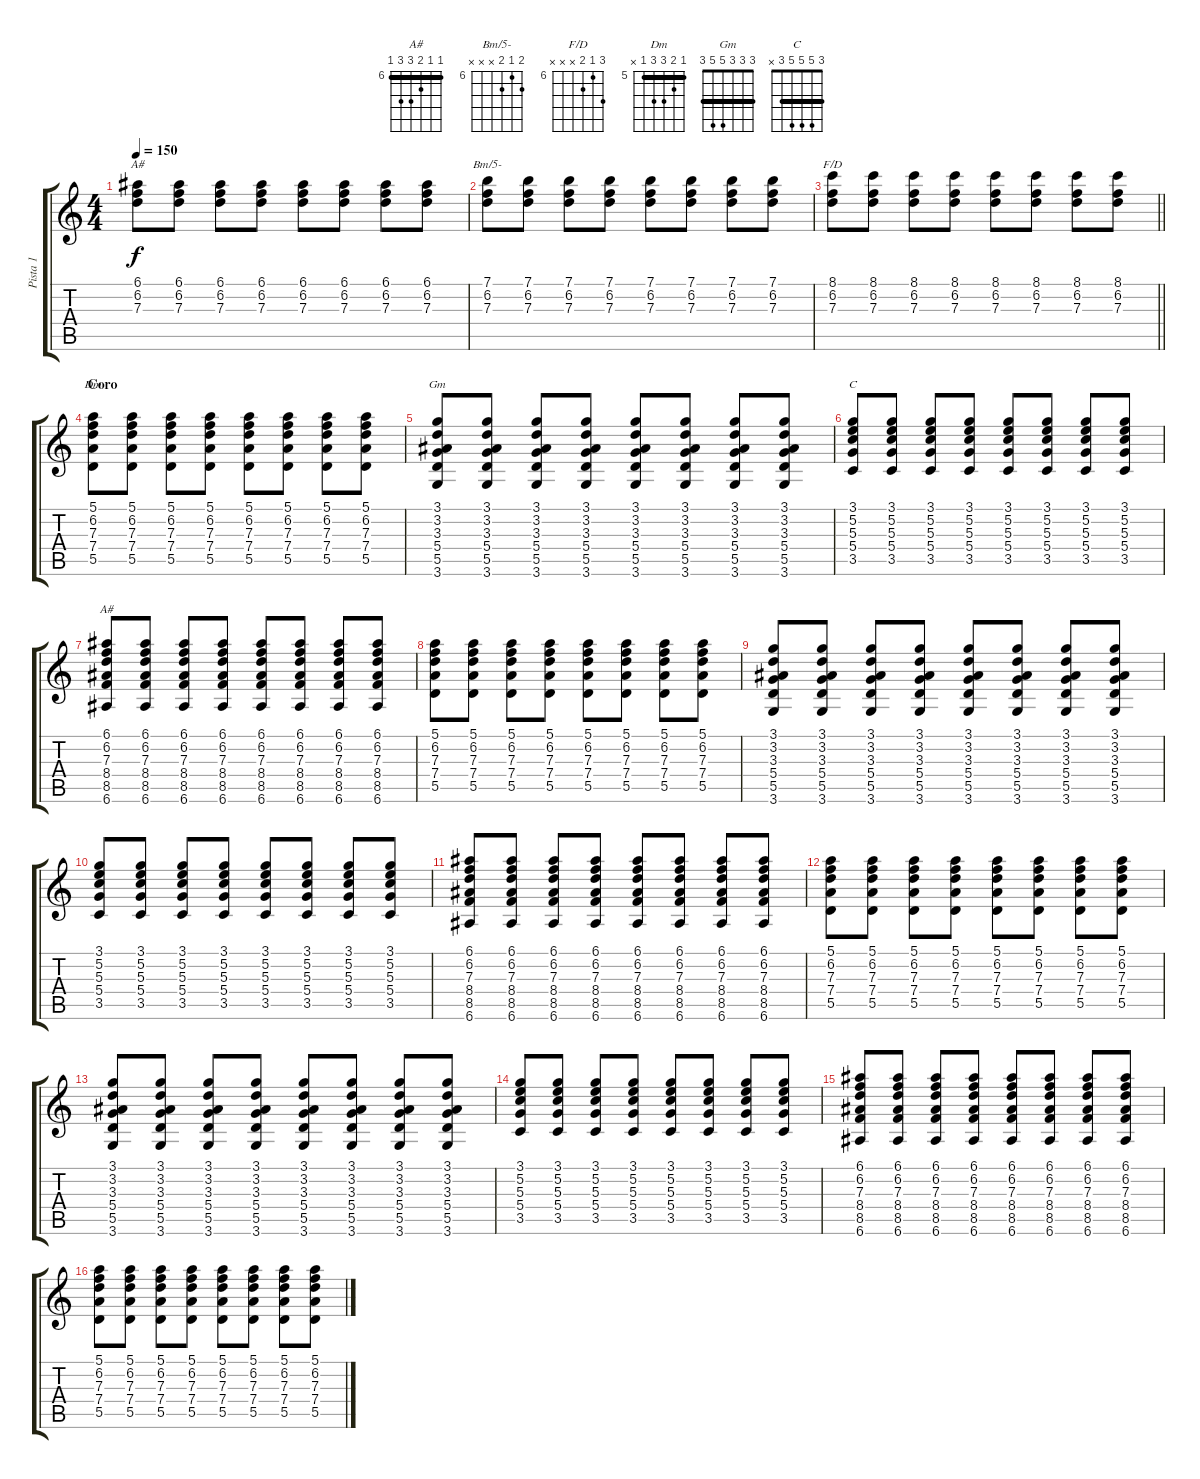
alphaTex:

\track ("Pista 1" "Pista 1") {instrument overdrivenguitar}
\staff {score tabs}
\tuning (E4 B3 G3 D3 A2 E2) {hide}
\chord ("A#" 6 6 7 x x x) {firstfret 6 barre 6}
\chord ("Bm/5-" 7 6 7 x x x) {firstfret 6}
\chord ("F/D" 8 6 7 x x x) {firstfret 6}
\chord ("Dm" 5 6 7 7 5 x) {firstfret 5 barre 5}
\chord ("Gm" 3 3 3 5 5 3) {barre 3}
\chord ("C" 3 5 5 5 3 x) {barre 3}
\chord ("A#" 6 6 7 8 8 6) {firstfret 6 barre 6}
\ts (4 4)
\tempo 150
\clef g2
\ks c
(6.1 6.2 7.3).8{ch "A#" dy f} (6.1 6.2 7.3).8 (6.1 6.2 7.3).8 (6.1 6.2 7.3).8 (6.1 6.2 7.3).8 (6.1 6.2 7.3).8 (6.1 6.2 7.3).8 (6.1 6.2 7.3).8 |
(7.1 6.2 7.3).8{ch "Bm/5-"} (7.1 6.2 7.3).8 (7.1 6.2 7.3).8 (7.1 6.2 7.3).8 (7.1 6.2 7.3).8 (7.1 6.2 7.3).8 (7.1 6.2 7.3).8 (7.1 6.2 7.3).8 |
\barLineRight lightlight
(8.1 6.2 7.3).8{ch "F/D"} (8.1 6.2 7.3).8 (8.1 6.2 7.3).8 (8.1 6.2 7.3).8 (8.1 6.2 7.3).8 (8.1 6.2 7.3).8 (8.1 6.2 7.3).8 (8.1 6.2 7.3).8 |
\section ("" "Coro")
(5.1 6.2 7.3 7.4 5.5).8{ch "Dm"} (5.1 6.2 7.3 7.4 5.5).8 (5.1 6.2 7.3 7.4 5.5).8 (5.1 6.2 7.3 7.4 5.5).8 (5.1 6.2 7.3 7.4 5.5).8 (5.1 6.2 7.3 7.4 5.5).8 (5.1 6.2 7.3 7.4 5.5).8 (5.1 6.2 7.3 7.4 5.5).8 |
(3.1 3.2 3.3 5.4 5.5 3.6).8{ch "Gm"} (3.1 3.2 3.3 5.4 5.5 3.6).8 (3.1 3.2 3.3 5.4 5.5 3.6).8 (3.1 3.2 3.3 5.4 5.5 3.6).8 (3.1 3.2 3.3 5.4 5.5 3.6).8 (3.1 3.2 3.3 5.4 5.5 3.6).8 (3.1 3.2 3.3 5.4 5.5 3.6).8 (3.1 3.2 3.3 5.4 5.5 3.6).8 |
(3.1 5.2 5.3 5.4 3.5).8{ch "C"} (3.1 5.2 5.3 5.4 3.5).8 (3.1 5.2 5.3 5.4 3.5).8 (3.1 5.2 5.3 5.4 3.5).8 (3.1 5.2 5.3 5.4 3.5).8 (3.1 5.2 5.3 5.4 3.5).8 (3.1 5.2 5.3 5.4 3.5).8 (3.1 5.2 5.3 5.4 3.5).8 |
(6.1 6.2 7.3 8.4 8.5 6.6).8{ch "A#"} (6.1 6.2 7.3 8.4 8.5 6.6).8 (6.1 6.2 7.3 8.4 8.5 6.6).8 (6.1 6.2 7.3 8.4 8.5 6.6).8 (6.1 6.2 7.3 8.4 8.5 6.6).8 (6.1 6.2 7.3 8.4 8.5 6.6).8 (6.1 6.2 7.3 8.4 8.5 6.6).8 (6.1 6.2 7.3 8.4 8.5 6.6).8 |
(5.1 6.2 7.3 7.4 5.5).8 (5.1 6.2 7.3 7.4 5.5).8 (5.1 6.2 7.3 7.4 5.5).8 (5.1 6.2 7.3 7.4 5.5).8 (5.1 6.2 7.3 7.4 5.5).8 (5.1 6.2 7.3 7.4 5.5).8 (5.1 6.2 7.3 7.4 5.5).8 (5.1 6.2 7.3 7.4 5.5).8 |
(3.1 3.2 3.3 5.4 5.5 3.6).8 (3.1 3.2 3.3 5.4 5.5 3.6).8 (3.1 3.2 3.3 5.4 5.5 3.6).8 (3.1 3.2 3.3 5.4 5.5 3.6).8 (3.1 3.2 3.3 5.4 5.5 3.6).8 (3.1 3.2 3.3 5.4 5.5 3.6).8 (3.1 3.2 3.3 5.4 5.5 3.6).8 (3.1 3.2 3.3 5.4 5.5 3.6).8 |
(3.1 5.2 5.3 5.4 3.5).8 (3.1 5.2 5.3 5.4 3.5).8 (3.1 5.2 5.3 5.4 3.5).8 (3.1 5.2 5.3 5.4 3.5).8 (3.1 5.2 5.3 5.4 3.5).8 (3.1 5.2 5.3 5.4 3.5).8 (3.1 5.2 5.3 5.4 3.5).8 (3.1 5.2 5.3 5.4 3.5).8 |
(6.1 6.2 7.3 8.4 8.5 6.6).8 (6.1 6.2 7.3 8.4 8.5 6.6).8 (6.1 6.2 7.3 8.4 8.5 6.6).8 (6.1 6.2 7.3 8.4 8.5 6.6).8 (6.1 6.2 7.3 8.4 8.5 6.6).8 (6.1 6.2 7.3 8.4 8.5 6.6).8 (6.1 6.2 7.3 8.4 8.5 6.6).8 (6.1 6.2 7.3 8.4 8.5 6.6).8 |
(5.1 6.2 7.3 7.4 5.5).8 (5.1 6.2 7.3 7.4 5.5).8 (5.1 6.2 7.3 7.4 5.5).8 (5.1 6.2 7.3 7.4 5.5).8 (5.1 6.2 7.3 7.4 5.5).8 (5.1 6.2 7.3 7.4 5.5).8 (5.1 6.2 7.3 7.4 5.5).8 (5.1 6.2 7.3 7.4 5.5).8 |
(3.1 3.2 3.3 5.4 5.5 3.6).8 (3.1 3.2 3.3 5.4 5.5 3.6).8 (3.1 3.2 3.3 5.4 5.5 3.6).8 (3.1 3.2 3.3 5.4 5.5 3.6).8 (3.1 3.2 3.3 5.4 5.5 3.6).8 (3.1 3.2 3.3 5.4 5.5 3.6).8 (3.1 3.2 3.3 5.4 5.5 3.6).8 (3.1 3.2 3.3 5.4 5.5 3.6).8 |
(3.1 5.2 5.3 5.4 3.5).8 (3.1 5.2 5.3 5.4 3.5).8 (3.1 5.2 5.3 5.4 3.5).8 (3.1 5.2 5.3 5.4 3.5).8 (3.1 5.2 5.3 5.4 3.5).8 (3.1 5.2 5.3 5.4 3.5).8 (3.1 5.2 5.3 5.4 3.5).8 (3.1 5.2 5.3 5.4 3.5).8 |
(6.1 6.2 7.3 8.4 8.5 6.6).8 (6.1 6.2 7.3 8.4 8.5 6.6).8 (6.1 6.2 7.3 8.4 8.5 6.6).8 (6.1 6.2 7.3 8.4 8.5 6.6).8 (6.1 6.2 7.3 8.4 8.5 6.6).8 (6.1 6.2 7.3 8.4 8.5 6.6).8 (6.1 6.2 7.3 8.4 8.5 6.6).8 (6.1 6.2 7.3 8.4 8.5 6.6).8 |
(5.1 6.2 7.3 7.4 5.5).8 (5.1 6.2 7.3 7.4 5.5).8 (5.1 6.2 7.3 7.4 5.5).8 (5.1 6.2 7.3 7.4 5.5).8 (5.1 6.2 7.3 7.4 5.5).8 (5.1 6.2 7.3 7.4 5.5).8 (5.1 6.2 7.3 7.4 5.5).8 (5.1 6.2 7.3 7.4 5.5).8
